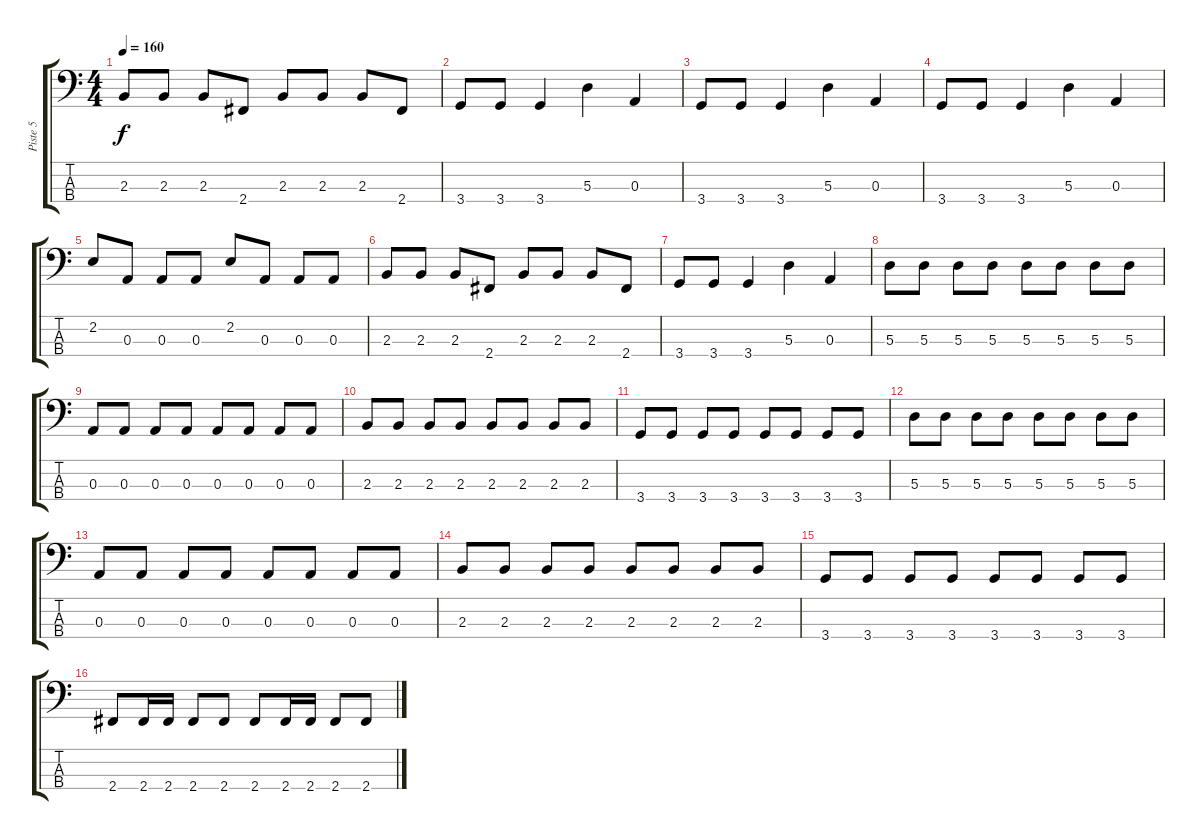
\track ("Piste 5" "Piste 5") {instrument electricbassfinger}
\staff {score tabs}
\tuning (G2 D2 A1 E1) {hide}
\ts (4 4)
\tempo 160
\clef f4
\ks c
2.3.8{dy f} 2.3.8 2.3.8 2.4.8 2.3.8 2.3.8 2.3.8 2.4.8 |
3.4.8 3.4.8 3.4.4 5.3.4 0.3.4 |
3.4.8 3.4.8 3.4.4 5.3.4 0.3.4 |
3.4.8 3.4.8 3.4.4 5.3.4 0.3.4 |
2.2.8 0.3.8 0.3.8 0.3.8 2.2.8 0.3.8 0.3.8 0.3.8 |
2.3.8 2.3.8 2.3.8 2.4.8 2.3.8 2.3.8 2.3.8 2.4.8 |
3.4.8 3.4.8 3.4.4 5.3.4 0.3.4 |
5.3.8 5.3.8 5.3.8 5.3.8 5.3.8 5.3.8 5.3.8 5.3.8 |
0.3.8 0.3.8 0.3.8 0.3.8 0.3.8 0.3.8 0.3.8 0.3.8 |
2.3.8 2.3.8 2.3.8 2.3.8 2.3.8 2.3.8 2.3.8 2.3.8 |
3.4.8 3.4.8 3.4.8 3.4.8 3.4.8 3.4.8 3.4.8 3.4.8 |
5.3.8 5.3.8 5.3.8 5.3.8 5.3.8 5.3.8 5.3.8 5.3.8 |
0.3.8 0.3.8 0.3.8 0.3.8 0.3.8 0.3.8 0.3.8 0.3.8 |
2.3.8 2.3.8 2.3.8 2.3.8 2.3.8 2.3.8 2.3.8 2.3.8 |
3.4.8 3.4.8 3.4.8 3.4.8 3.4.8 3.4.8 3.4.8 3.4.8 |
2.4.8{volume 15} 2.4.16 2.4.16 2.4.8 2.4.8 2.4.8 2.4.16 2.4.16 2.4.8 2.4.8
